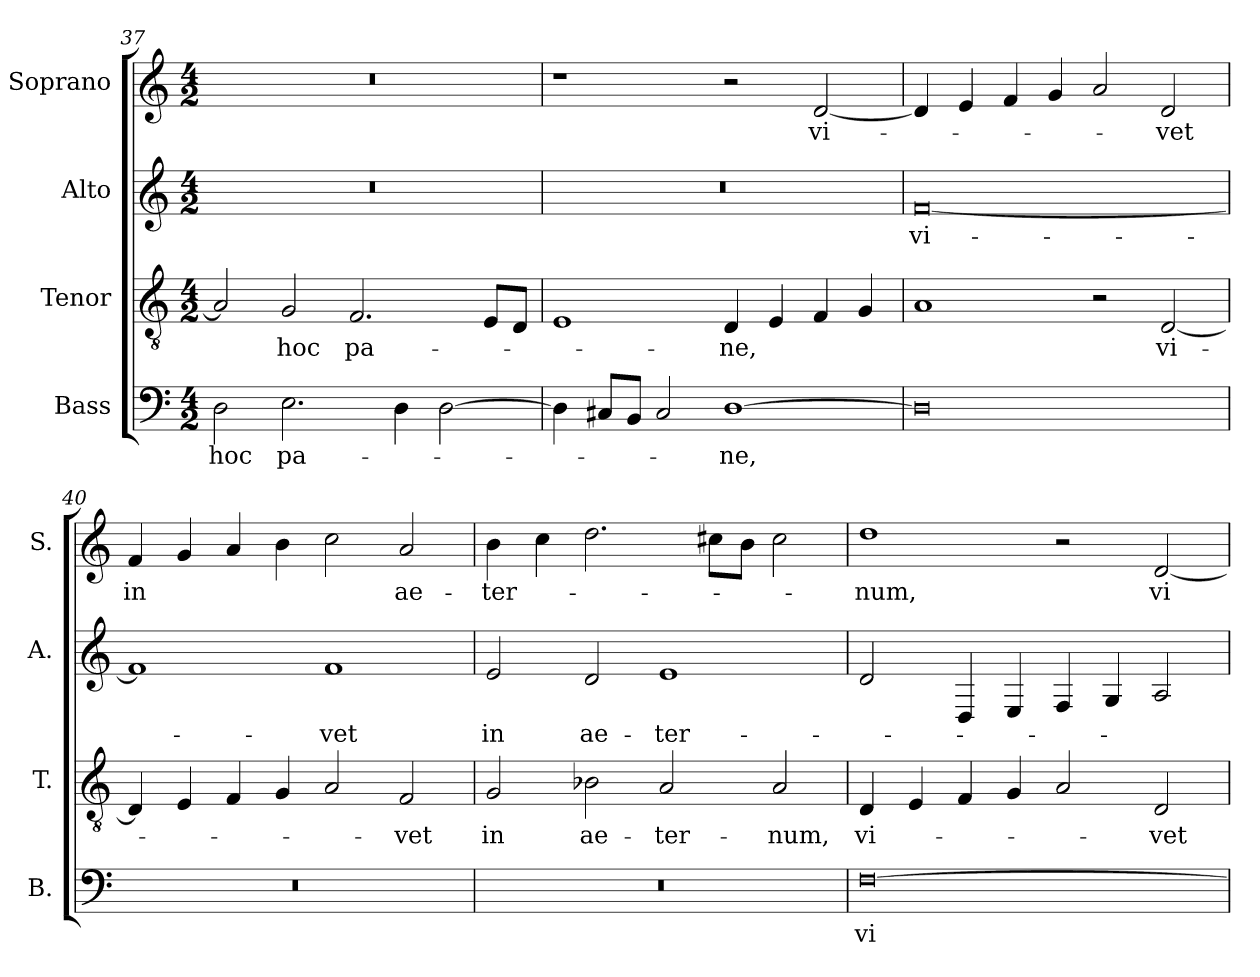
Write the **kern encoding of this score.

**kern	**text	**kern	**text	**kern	**text	**kern	**text
*part4	*part4	*part3	*part3	*part2	*part2	*part1	*part1
*staff4	*staff4	*staff3	*staff3	*staff2	*staff2	*staff1	*staff1
*I"Bass	*	*I"Tenor	*	*I"Alto	*	*I"Soprano	*
*I'B.	*	*I'T.	*	*I'A.	*	*I'S.	*
*clefF4	*	*clefGv2	*	*clefG2	*	*clefG2	*
*	*	*ITrd7c12	*	*	*	*	*
*k[]	*	*k[]	*	*k[]	*	*k[]	*
*C:	*	*C:	*	*C:	*	*C:	*
*M4/2	*	*M4/2	*	*M4/2	*	*M4/2	*
=37	=37	=37	=37	=37	=37	=37	=37
!	!LO:LY:b:color=#000000	!	!	!LO:N:vis=1	!	!LO:N:vis=1	!
2Di\	hoc	2AAi/]	.	0r	.	0r	.
!	!LO:LY:b:color=#000000	!	!	!	!	!	!
!	!	!	!LO:LY:b:color=#000000	!	!	!	!
2.Ei\	pa-	2GGi/	hoc	.	.	.	.
!	!	!	!LO:LY:b:color=#000000	!	!	!	!
.	.	2.FFi/	pa-	.	.	.	.
4Di\	.	.	.	.	.	.	.
[2Di\	.	.	.	.	.	.	.
.	.	8EEi/L	.	.	.	.	.
.	.	8DDi/J	.	.	.	.	.
!!LO:LB:g=z
=38	=38	=38	=38	=38	=38	=38	=38
!	!	!	!	!LO:N:vis=1	!	!	!
4Di\]	.	1EEi	.	0r	.	1r	.
8C#Xi/L	.	.	.	.	.	.	.
8BBi/J	.	.	.	.	.	.	.
2C#i/	.	.	.	.	.	.	.
!	!LO:LY:b:color=#000000	!	!	!	!	!	!
!	!	!	!LO:LY:b:color=#000000	!	!	!	!
[1Di	-ne,	4DDi/	-ne,	.	.	2r	.
.	.	4EEi/	.	.	.	.	.
!	!	!	!	!	!	!	!LO:LY:b:color=#000000
.	.	4FFi/	.	.	.	[2di/	vi-
.	.	4GGi/	.	.	.	.	.
=39	=39	=39	=39	=39	=39	=39	=39
!	!	!	!	!	!LO:LY:b:color=#000000	!	!
0Di]	.	1AAi	.	[0fi	vi-	4di/]	.
.	.	.	.	.	.	4ei/	.
.	.	.	.	.	.	4fi/	.
.	.	.	.	.	.	4gi/	.
.	.	2r	.	.	.	2ai/	.
!	!	!	!LO:LY:b:color=#000000	!	!	!	!
!	!	!	!	!	!	!	!LO:LY:b:color=#000000
.	.	[2DDi/	vi-	.	.	2di/	-vet
=40	=40	=40	=40	=40	=40	=40	=40
!LO:N:vis=1	!	!	!	!	!	!	!
!	!	!	!	!	!	!	!LO:LY:b:color=#000000
0r	.	4DDi/]	.	1fi]	.	4fi/	in
.	.	4EEi/	.	.	.	4gi/	.
.	.	4FFi/	.	.	.	4ai/	.
.	.	4GGi/	.	.	.	4bi\	.
!	!	!	!	!	!LO:LY:b:color=#000000	!	!
.	.	2AAi/	.	1fi	-vet	2cci\	.
!	!	!	!LO:LY:b:color=#000000	!	!	!	!
!	!	!	!	!	!	!	!LO:LY:b:color=#000000
.	.	2FFi/	-vet	.	.	2ai/	ae-
=41	=41	=41	=41	=41	=41	=41	=41
!LO:N:vis=1	!	!	!	!	!	!	!
!	!	!	!LO:LY:b:color=#000000	!	!	!	!
!	!	!	!	!	!LO:LY:b:color=#000000	!	!
!	!	!	!	!	!	!	!LO:LY:b:color=#000000
0r	.	2GGi/	in	2ei/	in	4bi\	-ter-
.	.	.	.	.	.	4cci\	.
!	!	!	!LO:LY:b:color=#000000	!	!	!	!
!	!	!	!	!	!LO:LY:b:color=#000000	!	!
.	.	2BB-Xi\	ae-	2di/	ae-	2.ddi\	.
!	!	!	!LO:LY:b:color=#000000	!	!	!	!
!	!	!	!	!	!LO:LY:b:color=#000000	!	!
.	.	2AAi/	-ter-	1ei	-ter-	.	.
.	.	.	.	.	.	8cc#Xi\L	.
.	.	.	.	.	.	8bi\J	.
!	!	!	!LO:LY:b:color=#000000	!	!	!	!
.	.	2AAi/	-num,	.	.	2cc#i\	.
=42	=42	=42	=42	=42	=42	=42	=42
!	!LO:LY:b:color=#000000	!	!	!	!	!	!
!	!	!	!LO:LY:b:color=#000000	!	!	!	!
!	!	!	!	!	!	!	!LO:LY:b:color=#000000
[0Fi	vi-	4DDi/	vi-	2di/	.	1ddi	-num,
.	.	4EEi/	.	.	.	.	.
.	.	4FFi/	.	4Di/	.	.	.
.	.	4GGi/	.	4Ei/	.	.	.
.	.	2AAi/	.	4Fi/	.	2r	.
.	.	.	.	4Gi/	.	.	.
!	!	!	!LO:LY:b:color=#000000	!	!	!	!
!	!	!	!	!	!	!	!LO:LY:b:color=#000000
.	.	2DDi/	-vet	2Ai/	.	[2di/	vi-
=	=	=	=	=	=	=	=
*-	*-	*-	*-	*-	*-	*-	*-
